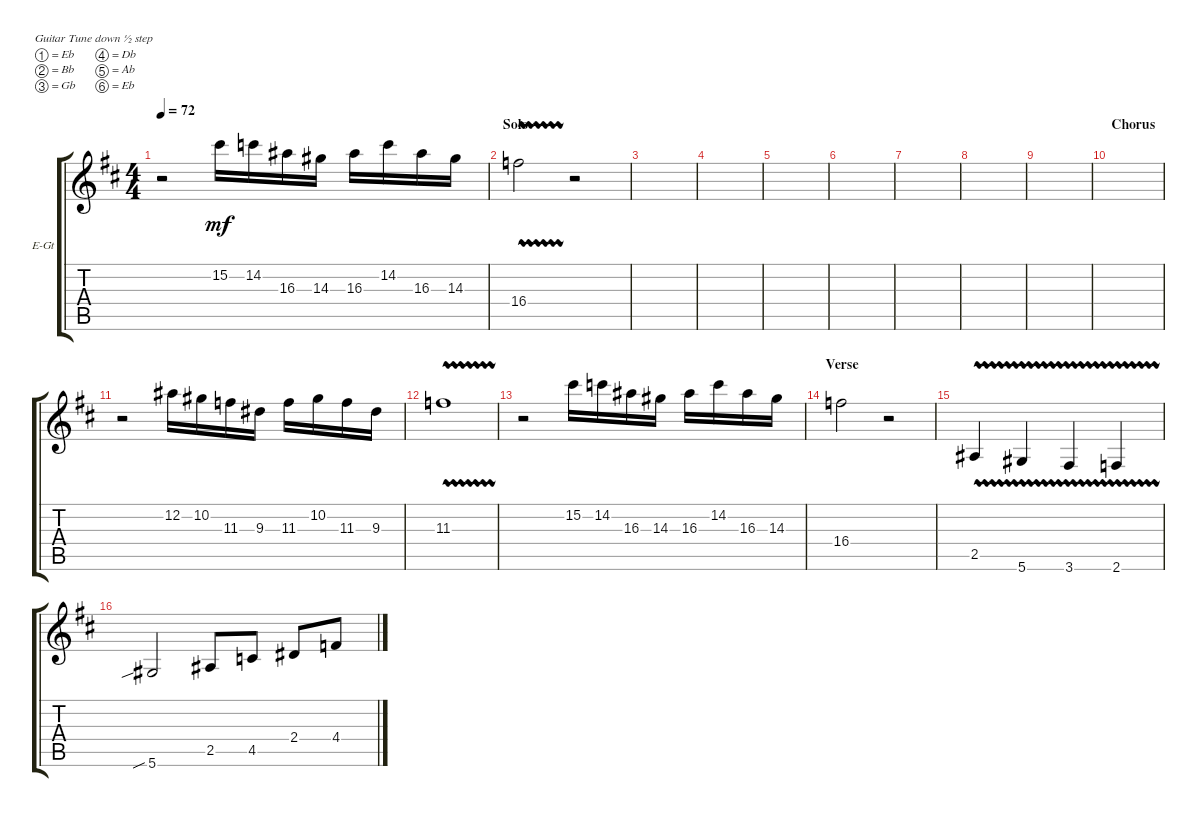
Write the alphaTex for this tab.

\defaultSystemsLayout 4
\bracketExtendMode groupsimilarinstruments
\firstSystemTrackNameOrientation horizontal
\otherSystemsTrackNameOrientation horizontal
\track ("GUITAR 3 FILL PART 1" "E-Gt") {instrument distortionguitar}
\staff {score tabs}
\tuning (Eb4 Bb3 Gb3 Db3 Ab2 Eb2)
\ts (4 4)
\tempo 72
\clef g2
\ks d
r.2{dy mf} 15.2.16 14.2.16 16.3.16 14.3.16 16.3.16 14.2.16 16.3.16 14.3.16 |
\section ("" "Solo")
16.4{vw}.2 r.2 |
|
|
|
|
|
|
|
\section ("" "Chorus")
|
r.2 12.2.16 10.2.16 11.3.16 9.3.16 11.3.16 10.2.16 11.3.16 9.3.16 |
11.3{vw}.1 |
r.2 15.2.16 14.2.16 16.3.16 14.3.16 16.3.16 14.2.16 16.3.16 14.3.16 |
\section ("" "Verse")
16.4.2 r.2 |
2.5{vw}.4 5.6{vw}.4 3.6{vw}.4 2.6{vw}.4 |
5.6{sib}.2 2.5.8 4.5.8 2.4.8 4.4.8
